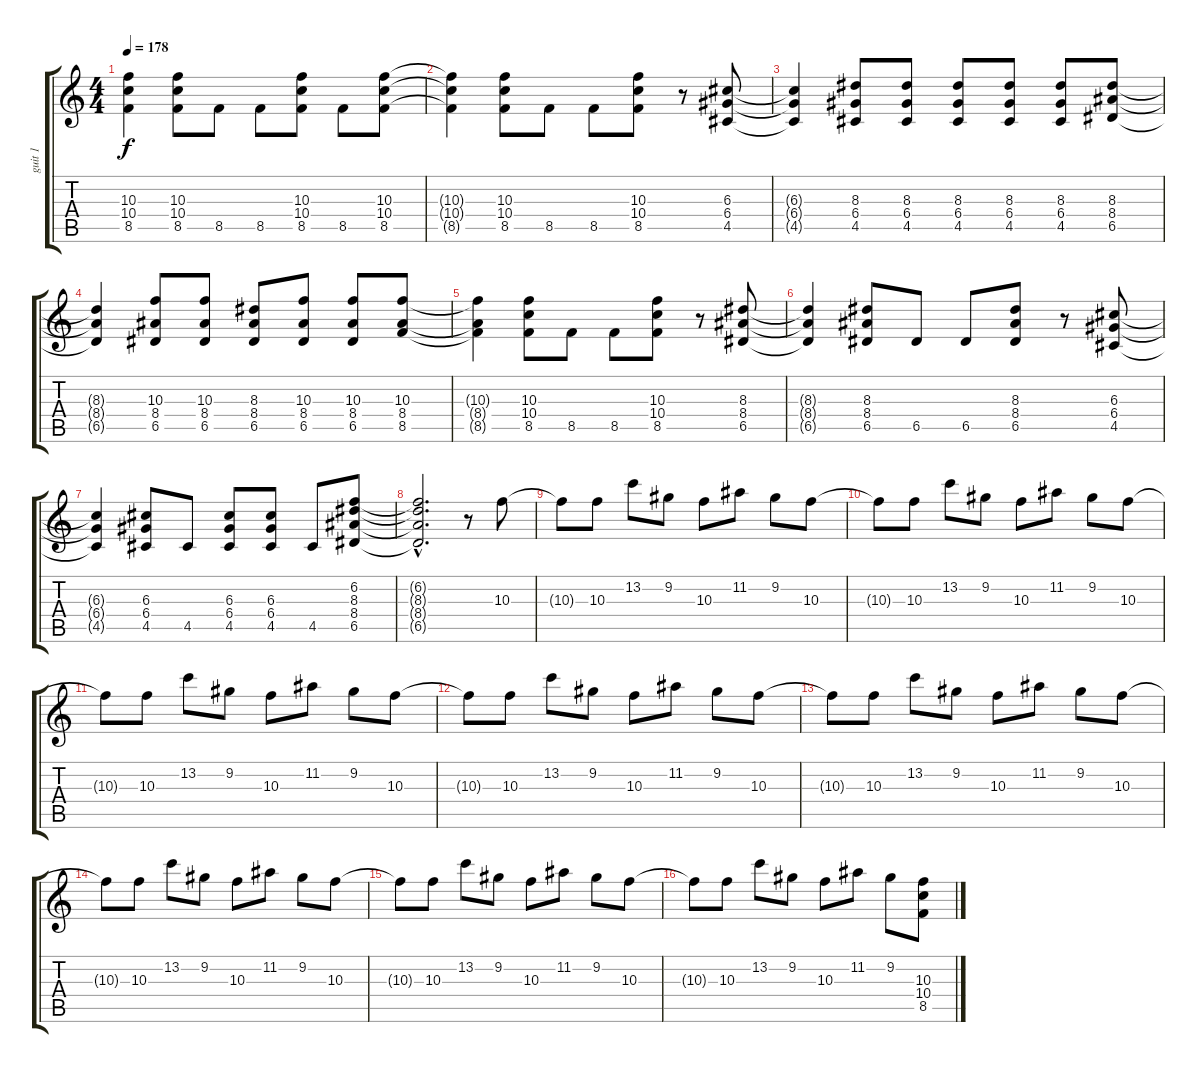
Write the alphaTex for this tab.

\track ("guit 1" "guit 1") {instrument distortionguitar}
\staff {score tabs}
\tuning (E4 B3 G3 D3 A2 E2) {hide}
\ts (4 4)
\tempo 178
\clef g2
\ks c
(10.3{t} 10.4{t} 8.5{t}).4{dy f} (10.3 10.4 8.5).8 8.5.8 8.5.8 (10.3 10.4 8.5).8 8.5.8 (10.3 10.4 8.5).8 |
(10.3{t} 10.4{t} 8.5{t}).4 (10.3 10.4 8.5).8 8.5.8 8.5.8 (10.3 10.4 8.5).8 r.8 (6.3 6.4 4.5).8 |
(6.3{t} 6.4{t} 4.5{t}).4 (8.3 6.4 4.5).8 (8.3 6.4 4.5).8 (8.3 6.4 4.5).8 (8.3 6.4 4.5).8 (8.3 6.4 4.5).8 (8.3 8.4 6.5).8 |
(8.3{t} 8.4{t} 6.5{t}).4 (10.3 8.4 6.5).8 (10.3 8.4 6.5).8 (8.3 8.4 6.5).8 (10.3 8.4 6.5).8 (10.3 8.4 6.5).8 (10.3 8.4 8.5).8 |
(10.3{t} 8.4{t} 8.5{t}).4 (10.3 10.4 8.5).8 8.5.8 8.5.8 (10.3 10.4 8.5).8 r.8 (8.3 8.4 6.5).8 |
(8.3{t} 8.4{t} 6.5{t}).4 (8.3 8.4 6.5).8 6.5.8 6.5.8 (8.3 8.4 6.5).8 r.8 (6.3 6.4 4.5).8 |
(6.3{t} 6.4{t} 4.5{t}).4 (6.3 6.4 4.5).8 4.5.8 (6.3 6.4 4.5).8 (6.3 6.4 4.5).8 4.5.8 (6.2 8.3 8.4 6.5).8 |
(6.2{hac t} 8.3{hac t} 8.4{hac t} 6.5{hac t}).2{d} r.8 10.3.8 |
10.3{t}.8 10.3.8 13.2.8 9.2.8 10.3.8 11.2.8 9.2.8 10.3.8 |
10.3{t}.8 10.3.8 13.2.8 9.2.8 10.3.8 11.2.8 9.2.8 10.3.8 |
10.3{t}.8 10.3.8 13.2.8 9.2.8 10.3.8 11.2.8 9.2.8 10.3.8 |
10.3{t}.8 10.3.8 13.2.8 9.2.8 10.3.8 11.2.8 9.2.8 10.3.8 |
10.3{t}.8 10.3.8 13.2.8 9.2.8 10.3.8 11.2.8 9.2.8 10.3.8 |
10.3{t}.8 10.3.8 13.2.8 9.2.8 10.3.8 11.2.8 9.2.8 10.3.8 |
10.3{t}.8 10.3.8 13.2.8 9.2.8 10.3.8 11.2.8 9.2.8 10.3.8 |
10.3{t}.8 10.3.8 13.2.8 9.2.8 10.3.8 11.2.8 9.2.8 (10.3 10.4 8.5).8
